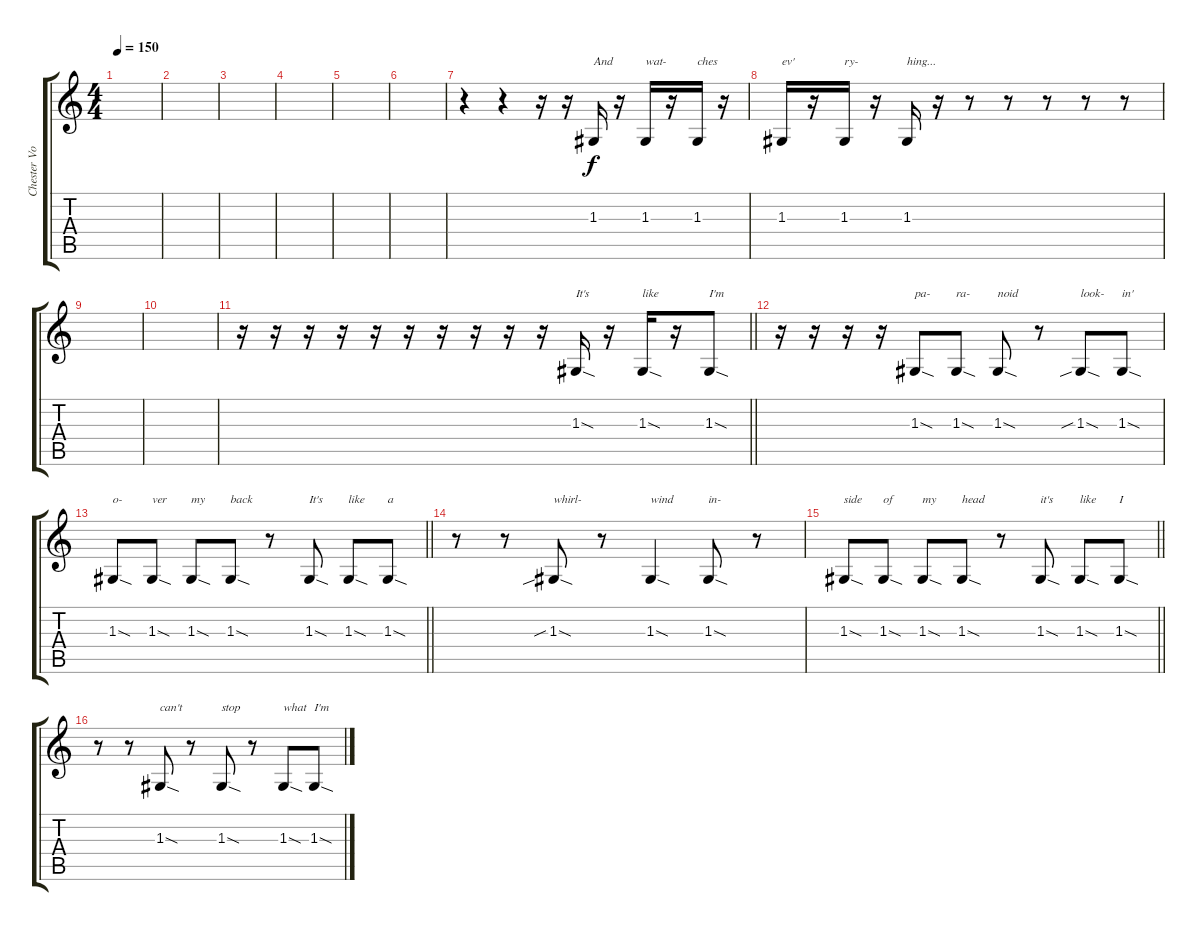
\track ("Chester Vocals" "Chester Vo") {instrument harmonica}
\staff {score tabs}
\tuning (E4 B3 G3 D3 A2 E2) {hide}
\ts (4 4)
\tempo 150
\clef g2
\ks c
|
|
|
|
|
|
r.4 r.4 r.16 r.16 1.3.16{txt "And" instrument guitarfretnoise} r.16 1.3.16{txt "wat-"} r.16 1.3.16{txt "ches"} r.16 |
1.3.16{txt "ev'"} r.16 1.3.16{txt "ry-"} r.16 1.3.16{txt "hing..."} r.16 r.8 r.8 r.8 r.8 r.8 |
|
|
\barLineRight lightlight
r.16 r.16 r.16 r.16 r.16 r.16 r.16 r.16 r.16 r.16 1.3{sod}.16{txt "It's" instrument tenorsax} r.16 1.3{sod}.16{txt "like"} r.16 1.3{sod}.8{txt "I'm"} |
r.16 r.16 r.16 r.16 1.3{sod}.8{txt "pa-"} 1.3{sod}.8{txt "ra-"} 1.3{sod}.8{txt "noid"} r.8 1.3{sib sod}.8{txt "look-"} 1.3{sod}.8{txt "in'"} |
\barLineRight lightlight
1.3{sod}.8{txt "o-"} 1.3{sod}.8{txt "ver"} 1.3{sod}.8{txt "my"} 1.3{sod}.8{txt "back"} r.8 1.3{sod}.8{txt "It's"} 1.3{sod}.8{txt "like"} 1.3{sod}.8{txt "a"} |
r.8 r.8 1.3{sib sod}.8{txt "whirl-"} r.8 1.3{sod}.4{txt "wind"} 1.3{sod}.8{txt "in-"} r.8 |
\barLineRight lightlight
1.3{sod}.8{txt "side"} 1.3{sod}.8{txt "of"} 1.3{sod}.8{txt "my"} 1.3{sod}.8{txt "head"} r.8 1.3{sod}.8{txt "it's"} 1.3{sod}.8{txt "like"} 1.3{sod}.8{txt "I"} |
r.8 r.8 1.3{sod}.8{txt "can't"} r.8 1.3{sod}.8{txt "stop"} r.8 1.3{sod}.8{txt "what"} 1.3{sod}.8{txt "I'm"}
